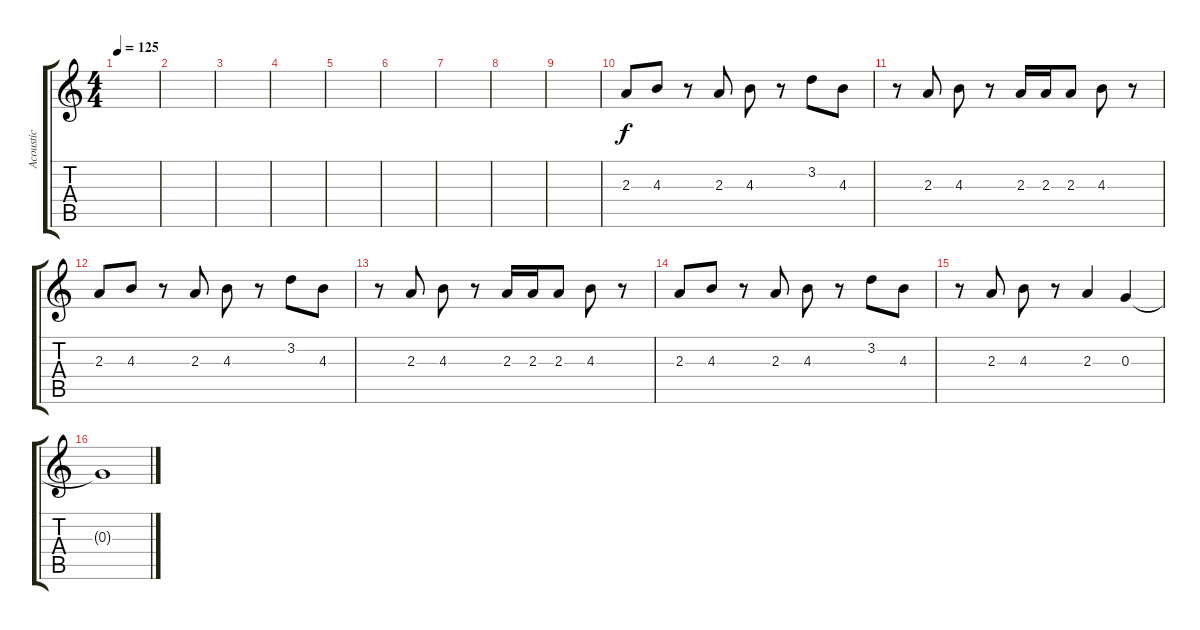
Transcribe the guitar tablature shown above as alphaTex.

\track ("Acoustic" "Acoustic") {instrument acousticguitarnylon}
\staff {score tabs}
\tuning (E4 B3 G3 D3 A2 E2) {hide}
\ts (4 4)
\tempo 125
\clef g2
\ks c
|
|
|
|
|
|
|
|
|
2.3.8 4.3.8 r.8 2.3.8 4.3.8 r.8 3.2.8 4.3.8 |
r.8 2.3.8 4.3.8 r.8 2.3.16 2.3.16 2.3.8 4.3.8 r.8 |
2.3.8 4.3.8 r.8 2.3.8 4.3.8 r.8 3.2.8 4.3.8 |
r.8 2.3.8 4.3.8 r.8 2.3.16 2.3.16 2.3.8 4.3.8 r.8 |
2.3.8 4.3.8 r.8 2.3.8 4.3.8 r.8 3.2.8 4.3.8 |
r.8 2.3.8 4.3.8 r.8 2.3.4 0.3.4 |
0.3{t}.1
